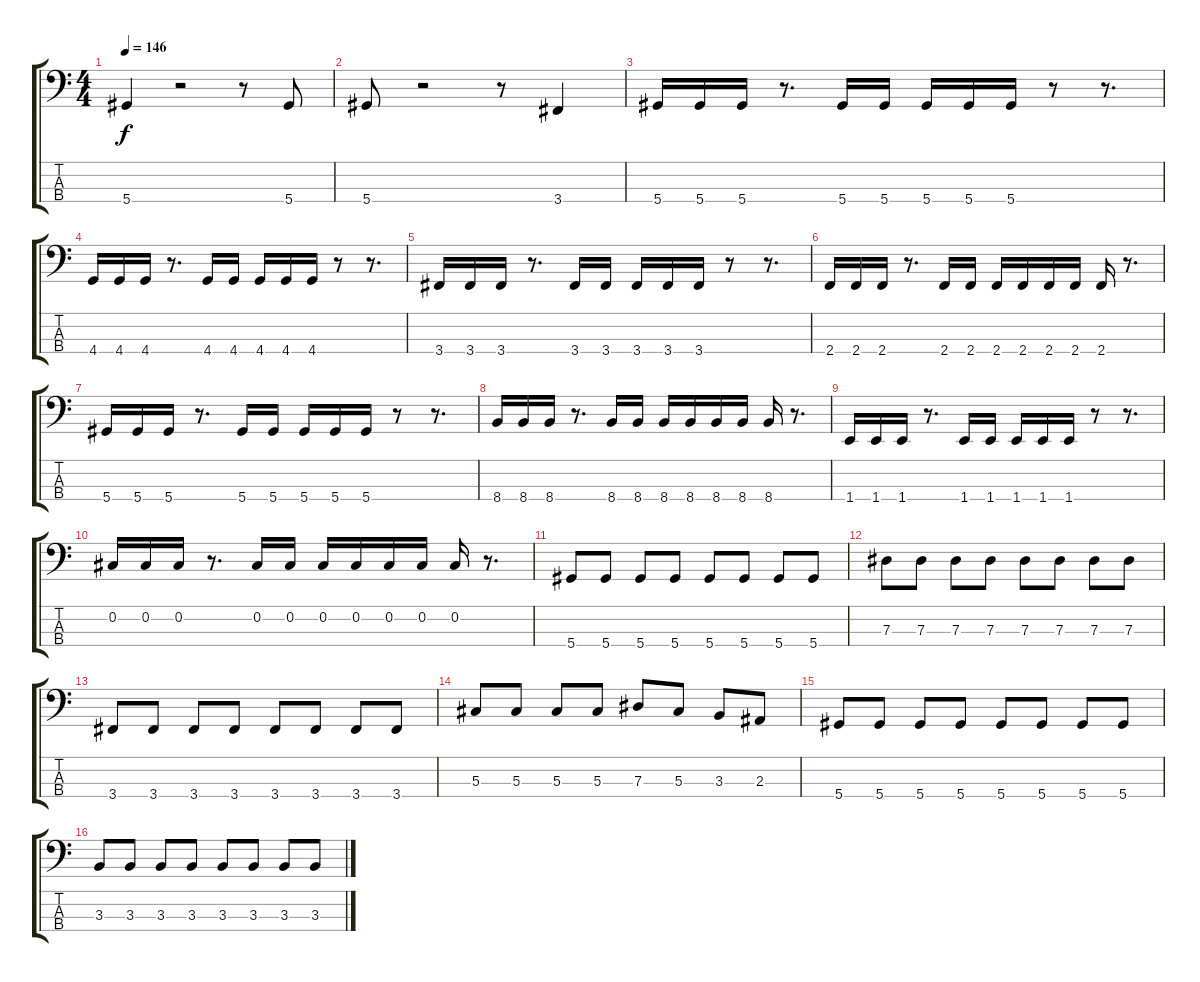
\track "" {instrument electricbasspick}
\staff {score tabs}
\tuning (Gb2 Db2 Ab1 Eb1) {hide}
\ts (4 4)
\tempo 146
\clef f4
\ks c
5.4.4{dy f} r.2 r.8 5.4.8 |
5.4.8 r.2 r.8 3.4.4 |
5.4.16 5.4.16 5.4.16 r.8{d} 5.4.16 5.4.16 5.4.16 5.4.16 5.4.16 r.8 r.8{d} |
4.4.16 4.4.16 4.4.16 r.8{d} 4.4.16 4.4.16 4.4.16 4.4.16 4.4.16 r.8 r.8{d} |
3.4.16 3.4.16 3.4.16 r.8{d} 3.4.16 3.4.16 3.4.16 3.4.16 3.4.16 r.8 r.8{d} |
2.4.16 2.4.16 2.4.16 r.8{d} 2.4.16 2.4.16 2.4.16 2.4.16 2.4.16 2.4.16 2.4.16 r.8{d} |
5.4.16 5.4.16 5.4.16 r.8{d} 5.4.16 5.4.16 5.4.16 5.4.16 5.4.16 r.8 r.8{d} |
8.4.16 8.4.16 8.4.16 r.8{d} 8.4.16 8.4.16 8.4.16 8.4.16 8.4.16 8.4.16 8.4.16 r.8{d} |
1.4.16 1.4.16 1.4.16 r.8{d} 1.4.16 1.4.16 1.4.16 1.4.16 1.4.16 r.8 r.8{d} |
0.2.16 0.2.16 0.2.16 r.8{d} 0.2.16 0.2.16 0.2.16 0.2.16 0.2.16 0.2.16 0.2.16 r.8{d} |
5.4.8 5.4.8 5.4.8 5.4.8 5.4.8 5.4.8 5.4.8 5.4.8 |
7.3.8 7.3.8 7.3.8 7.3.8 7.3.8 7.3.8 7.3.8 7.3.8 |
3.4.8 3.4.8 3.4.8 3.4.8 3.4.8 3.4.8 3.4.8 3.4.8 |
5.3.8 5.3.8 5.3.8 5.3.8 7.3.8 5.3.8 3.3.8 2.3.8 |
5.4.8 5.4.8 5.4.8 5.4.8 5.4.8 5.4.8 5.4.8 5.4.8 |
3.3.8 3.3.8 3.3.8 3.3.8 3.3.8 3.3.8 3.3.8 3.3.8
